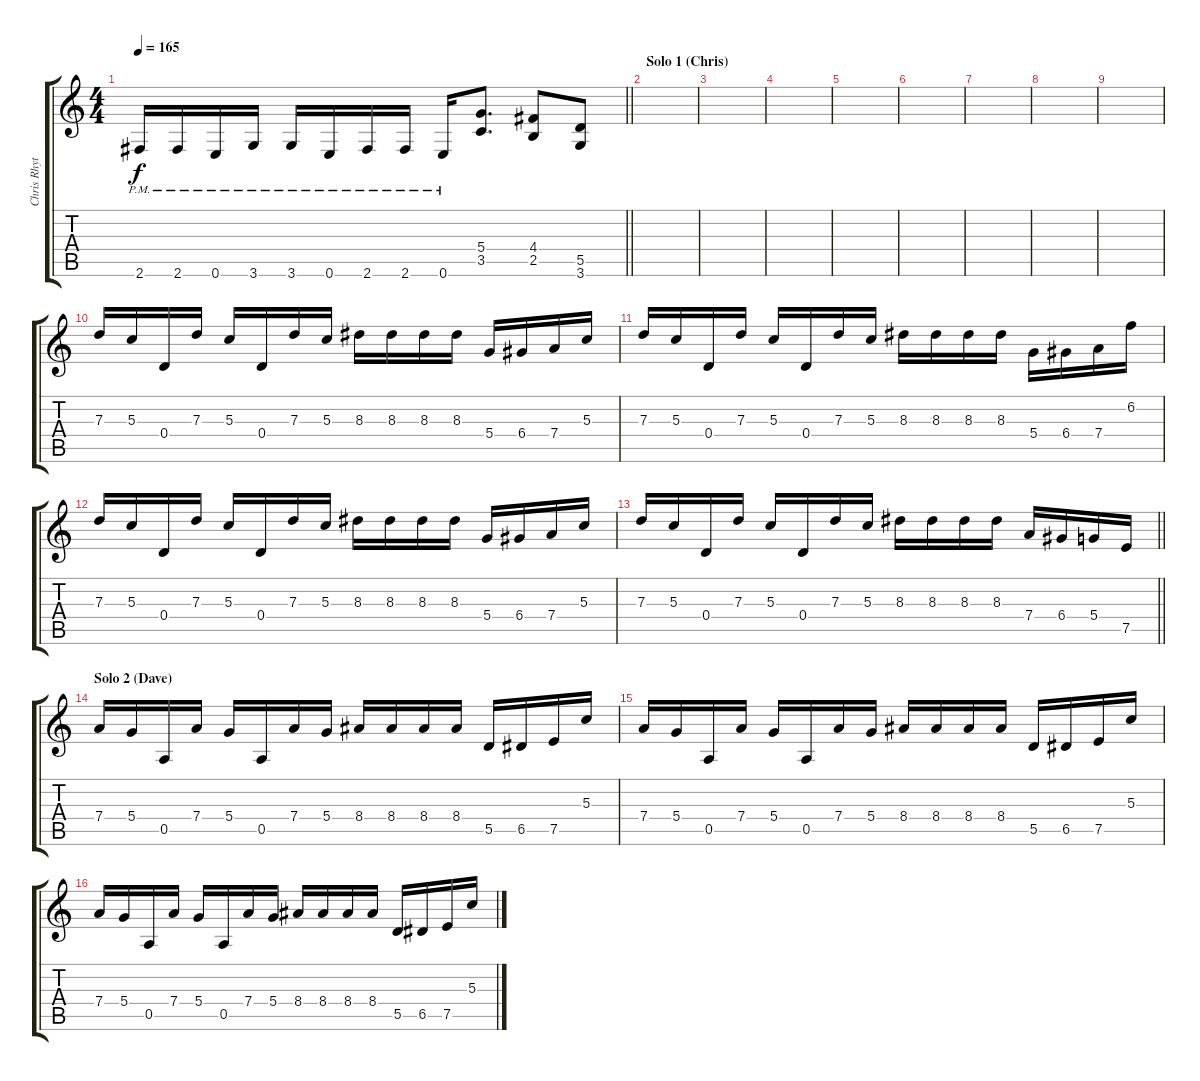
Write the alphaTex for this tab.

\track ("Chris Rhythm" "Chris Rhyt") {instrument distortionguitar}
\staff {score tabs}
\tuning (E4 B3 G3 D3 A2 E2) {hide}
\ts (4 4)
\tempo 165
\clef g2
\barLineRight lightlight
\ks c
2.6{pm}.16{dy f} 2.6{pm}.16 0.6{pm}.16 3.6{pm}.16 3.6{pm}.16 0.6{pm}.16 2.6{pm}.16 2.6{pm}.16 0.6{pm}.16 (5.4 3.5).8{d} (4.4 2.5).8 (5.5 3.6).8 |
\section ("" "Solo 1 (Chris)")
|
|
|
|
|
|
|
|
7.3.16{volume 13} 5.3.16 0.4.16 7.3.16 5.3.16 0.4.16 7.3.16 5.3.16 8.3.16 8.3.16 8.3.16 8.3.16 5.4.16 6.4.16 7.4.16 5.3.16 |
7.3.16 5.3.16 0.4.16 7.3.16 5.3.16 0.4.16 7.3.16 5.3.16 8.3.16 8.3.16 8.3.16 8.3.16 5.4.16 6.4.16 7.4.16 6.2.16 |
7.3.16 5.3.16 0.4.16 7.3.16 5.3.16 0.4.16 7.3.16 5.3.16 8.3.16 8.3.16 8.3.16 8.3.16 5.4.16 6.4.16 7.4.16 5.3.16 |
\barLineRight lightlight
7.3.16 5.3.16 0.4.16 7.3.16 5.3.16 0.4.16 7.3.16 5.3.16 8.3.16 8.3.16 8.3.16 8.3.16 7.4.16 6.4.16 5.4.16 7.5.16 |
\section ("" "Solo 2 (Dave)")
7.4.16{volume 10} 5.4.16 0.5.16 7.4.16 5.4.16 0.5.16 7.4.16 5.4.16 8.4.16 8.4.16 8.4.16 8.4.16 5.5.16 6.5.16 7.5.16 5.3.16 |
7.4.16 5.4.16 0.5.16 7.4.16 5.4.16 0.5.16 7.4.16 5.4.16 8.4.16 8.4.16 8.4.16 8.4.16 5.5.16 6.5.16 7.5.16 5.3.16 |
7.4.16 5.4.16 0.5.16 7.4.16 5.4.16 0.5.16 7.4.16 5.4.16 8.4.16 8.4.16 8.4.16 8.4.16 5.5.16 6.5.16 7.5.16 5.3.16
